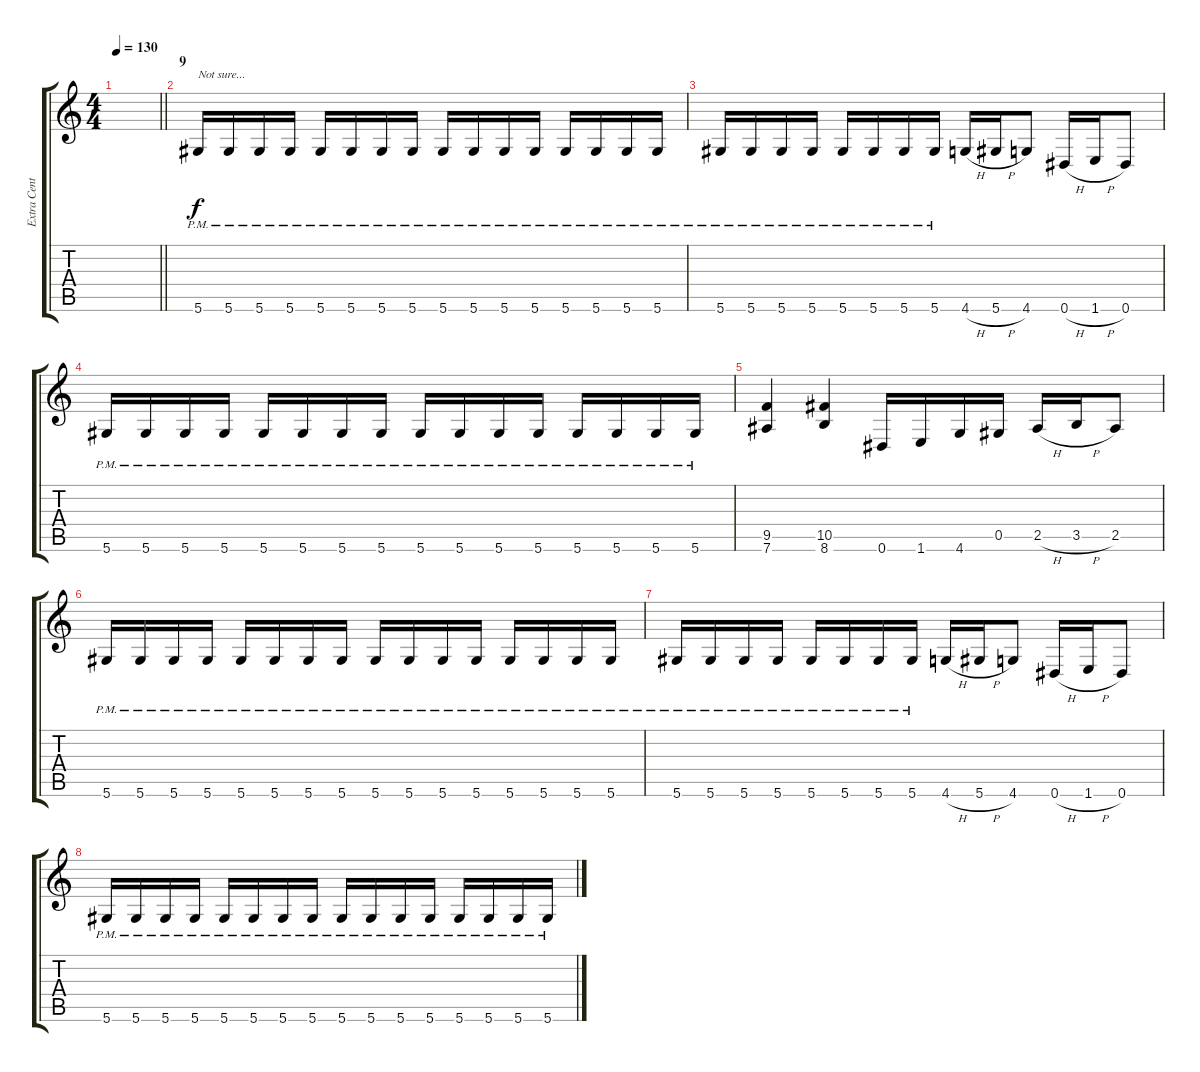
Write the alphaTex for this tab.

\track ("Extra Center" "Extra Cent") {instrument distortionguitar}
\staff {score tabs}
\tuning (Eb4 Bb3 Gb3 Db3 Ab2 Eb2) {hide}
\ts (4 4)
\tempo 130
\clef g2
\barLineRight lightlight
\ks c
|
\section ("" "9")
5.6{pm}.16{txt "Not sure..."} 5.6{pm}.16 5.6{pm}.16 5.6{pm}.16 5.6{pm}.16 5.6{pm}.16 5.6{pm}.16 5.6{pm}.16 5.6{pm}.16 5.6{pm}.16 5.6{pm}.16 5.6{pm}.16 5.6{pm}.16 5.6{pm}.16 5.6{pm}.16 5.6{pm}.16 |
5.6{pm}.16 5.6{pm}.16 5.6{pm}.16 5.6{pm}.16 5.6{pm}.16 5.6{pm}.16 5.6{pm}.16 5.6{pm}.16 4.6{h}.16 5.6{h}.16 4.6.8 0.6{h}.16 1.6{h}.16 0.6.8 |
5.6{pm}.16 5.6{pm}.16 5.6{pm}.16 5.6{pm}.16 5.6{pm}.16 5.6{pm}.16 5.6{pm}.16 5.6{pm}.16 5.6{pm}.16 5.6{pm}.16 5.6{pm}.16 5.6{pm}.16 5.6{pm}.16 5.6{pm}.16 5.6{pm}.16 5.6{pm}.16 |
(9.5 7.6).4 (10.5 8.6).4 0.6.16 1.6.16 4.6.16 0.5.16 2.5{h}.16 3.5{h}.16 2.5.8 |
5.6{pm}.16 5.6{pm}.16 5.6{pm}.16 5.6{pm}.16 5.6{pm}.16 5.6{pm}.16 5.6{pm}.16 5.6{pm}.16 5.6{pm}.16 5.6{pm}.16 5.6{pm}.16 5.6{pm}.16 5.6{pm}.16 5.6{pm}.16 5.6{pm}.16 5.6{pm}.16 |
5.6{pm}.16 5.6{pm}.16 5.6{pm}.16 5.6{pm}.16 5.6{pm}.16 5.6{pm}.16 5.6{pm}.16 5.6{pm}.16 4.6{h}.16 5.6{h}.16 4.6.8 0.6{h}.16 1.6{h}.16 0.6.8 |
5.6{pm}.16 5.6{pm}.16 5.6{pm}.16 5.6{pm}.16 5.6{pm}.16 5.6{pm}.16 5.6{pm}.16 5.6{pm}.16 5.6{pm}.16 5.6{pm}.16 5.6{pm}.16 5.6{pm}.16 5.6{pm}.16 5.6{pm}.16 5.6{pm}.16 5.6{pm}.16
